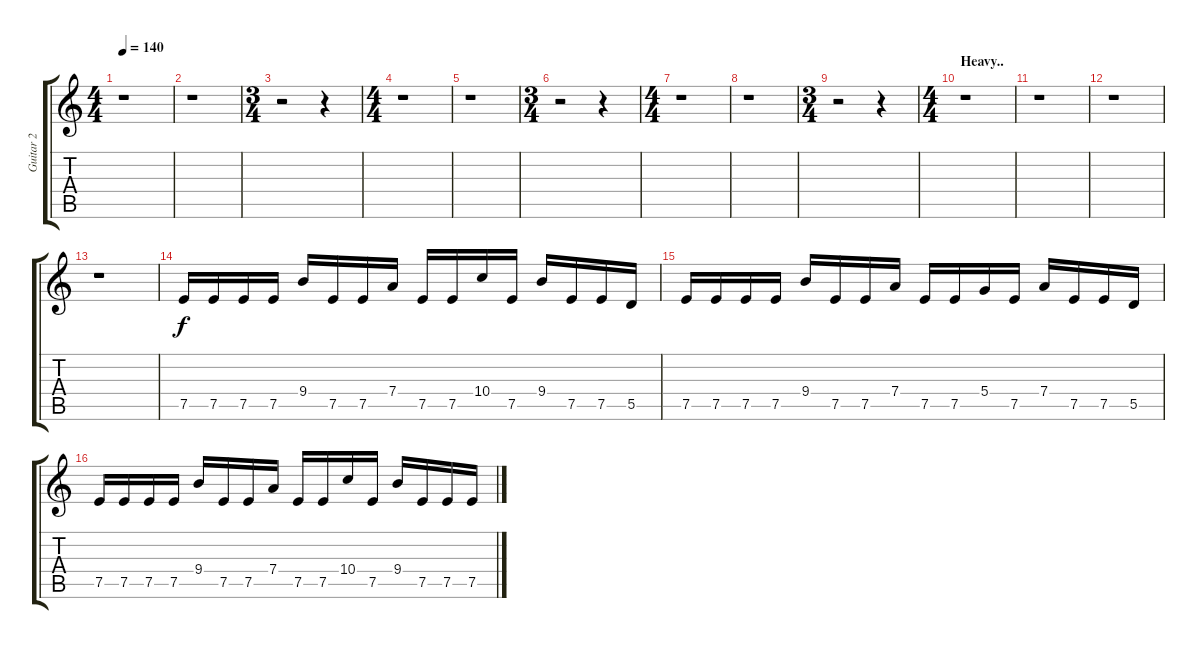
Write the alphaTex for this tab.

\track ("Guitar 2" "Guitar 2") {instrument acousticguitarsteel}
\staff {score tabs}
\tuning (E4 B3 G3 D3 A2 E2) {hide}
\ts (4 4)
\tempo 140
\clef g2
\ks c
r.1{dy f} |
r.1 |
\ts (3 4)
r.2 r.4 |
\ts (4 4)
r.1 |
r.1 |
\ts (3 4)
r.2 r.4 |
\ts (4 4)
r.1 |
r.1 |
\ts (3 4)
r.2 r.4 |
\ts (4 4)
\section ("" "Heavy..")
r.1 |
r.1 |
r.1 |
r.1 |
7.5.16{volume 16 instrument distortionguitar} 7.5.16 7.5.16 7.5.16 9.4.16 7.5.16 7.5.16 7.4.16 7.5.16 7.5.16 10.4.16 7.5.16 9.4.16 7.5.16 7.5.16 5.5.16 |
7.5.16 7.5.16 7.5.16 7.5.16 9.4.16 7.5.16 7.5.16 7.4.16 7.5.16 7.5.16 5.4.16 7.5.16 7.4.16 7.5.16 7.5.16 5.5.16 |
7.5.16 7.5.16 7.5.16 7.5.16 9.4.16 7.5.16 7.5.16 7.4.16 7.5.16 7.5.16 10.4.16 7.5.16 9.4.16 7.5.16 7.5.16 7.5.16
